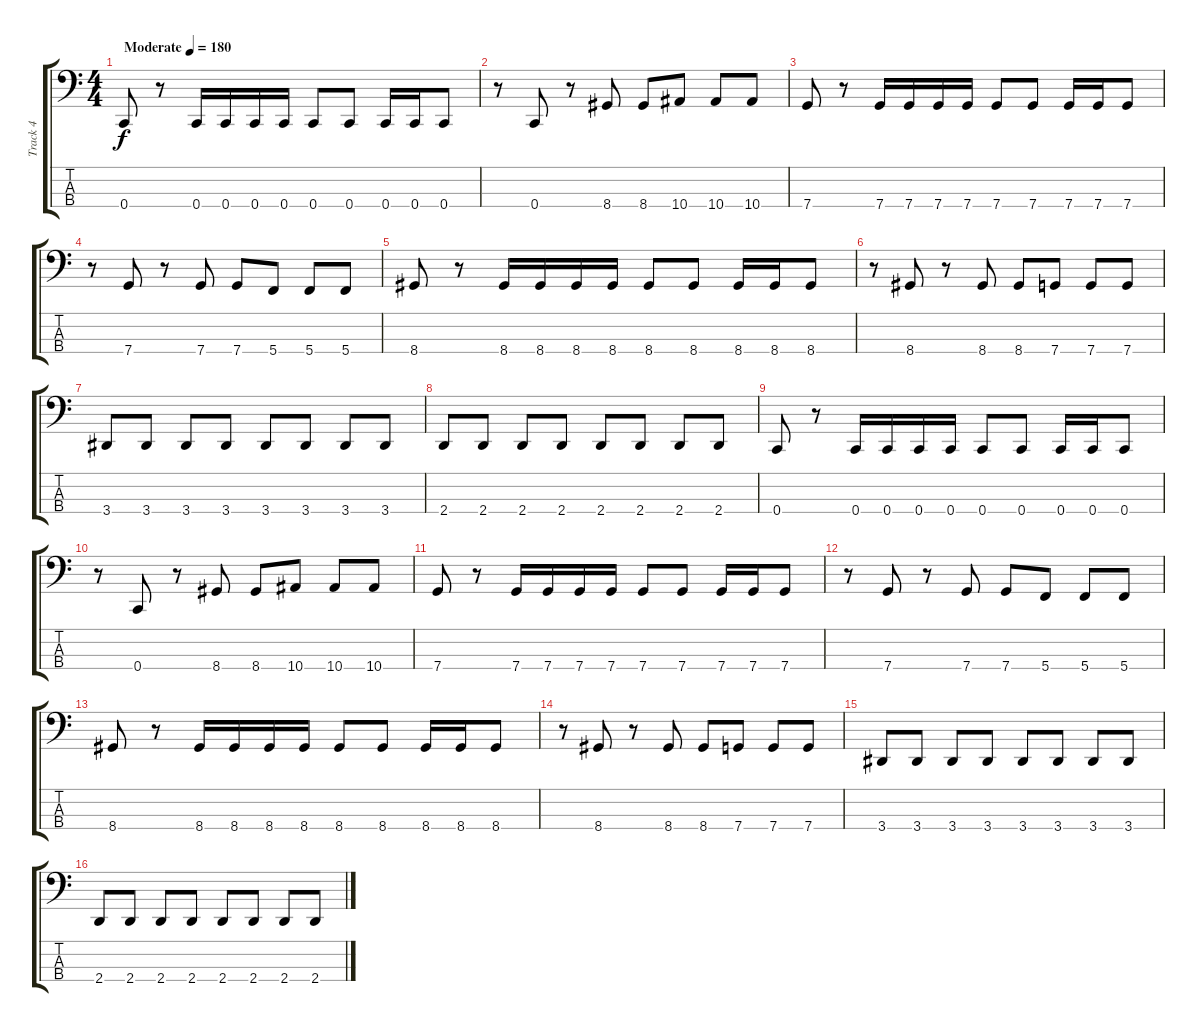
\track ("Track 4" "Track 4") {instrument electricbasspick}
\staff {score tabs}
\tuning (F2 C2 G1 C1) {hide}
\ts (4 4)
\tempo (180 "Moderate")
\clef f4
\ks c
0.4.8{dy f instrument electricbasspick} r.8 0.4.16 0.4.16 0.4.16 0.4.16 0.4.8 0.4.8 0.4.16 0.4.16 0.4.8 |
r.8 0.4.8 r.8 8.4.8 8.4.8 10.4.8 10.4.8 10.4.8 |
7.4.8 r.8 7.4.16 7.4.16 7.4.16 7.4.16 7.4.8 7.4.8 7.4.16 7.4.16 7.4.8 |
r.8 7.4.8 r.8 7.4.8 7.4.8 5.4.8 5.4.8 5.4.8 |
8.4.8 r.8 8.4.16 8.4.16 8.4.16 8.4.16 8.4.8 8.4.8 8.4.16 8.4.16 8.4.8 |
r.8 8.4.8 r.8 8.4.8 8.4.8 7.4.8 7.4.8 7.4.8 |
3.4.8 3.4.8 3.4.8 3.4.8 3.4.8 3.4.8 3.4.8 3.4.8 |
2.4.8 2.4.8 2.4.8 2.4.8 2.4.8 2.4.8 2.4.8 2.4.8 |
0.4.8 r.8 0.4.16 0.4.16 0.4.16 0.4.16 0.4.8 0.4.8 0.4.16 0.4.16 0.4.8 |
r.8 0.4.8 r.8 8.4.8 8.4.8 10.4.8 10.4.8 10.4.8 |
7.4.8 r.8 7.4.16 7.4.16 7.4.16 7.4.16 7.4.8 7.4.8 7.4.16 7.4.16 7.4.8 |
r.8 7.4.8 r.8 7.4.8 7.4.8 5.4.8 5.4.8 5.4.8 |
8.4.8 r.8 8.4.16 8.4.16 8.4.16 8.4.16 8.4.8 8.4.8 8.4.16 8.4.16 8.4.8 |
r.8 8.4.8 r.8 8.4.8 8.4.8 7.4.8 7.4.8 7.4.8 |
3.4.8 3.4.8 3.4.8 3.4.8 3.4.8 3.4.8 3.4.8 3.4.8 |
2.4.8 2.4.8 2.4.8 2.4.8 2.4.8 2.4.8 2.4.8 2.4.8
